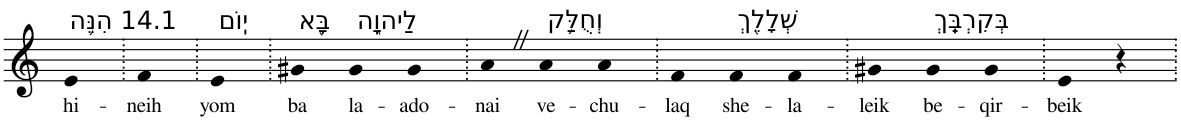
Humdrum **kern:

**kern	**text
*part1	*part1
*staff1	*staff1
*I"Piano	*
*I'Pno	*
*clefG2	*
*k[]	*
=1	=1
!LO:TX:a:t=14.1 הִנֵּ֥ה	!
!	!LO:LY:b
4e	hi-
=2.	=2.
!	!LO:LY:b
4f	-neih
=3.	=3.
!LO:TX:a:t=יֽוֹם	!
!	!LO:LY:b
4e	yom
=4.	=4.
!LO:TX:a:t=בָּ֖א	!
!	!LO:LY:b
4g#X	ba
!LO:TX:a:t=לַיהוָ֑ה	!
!	!LO:LY:b
4g#	la-
!	!LO:LY:b
4g#	-ado-
=5.	=5.
!	!LO:LY:b
4aZ	-nai
!LO:TX:a:t=וְחֻלַּ֥ק	!
!	!LO:LY:b
4a	ve-
!	!LO:LY:b
4a	-chu-
=6.	=6.
!	!LO:LY:b
4f	-laq
!LO:TX:a:t=שְׁלָלֵ֖ךְ	!
!	!LO:LY:b
4f	she-
!	!LO:LY:b
4f	-la-
=7.	=7.
!	!LO:LY:b
4g#X	-leik
!LO:TX:a:t=בְּקִרְבֵּֽךְ	!
!	!LO:LY:b
4g#	be-
!	!LO:LY:b
4g#	-qir-
=8.	=8.
!	!LO:LY:b
4e	-beik
4r	.
=.	=.
*-	*-
